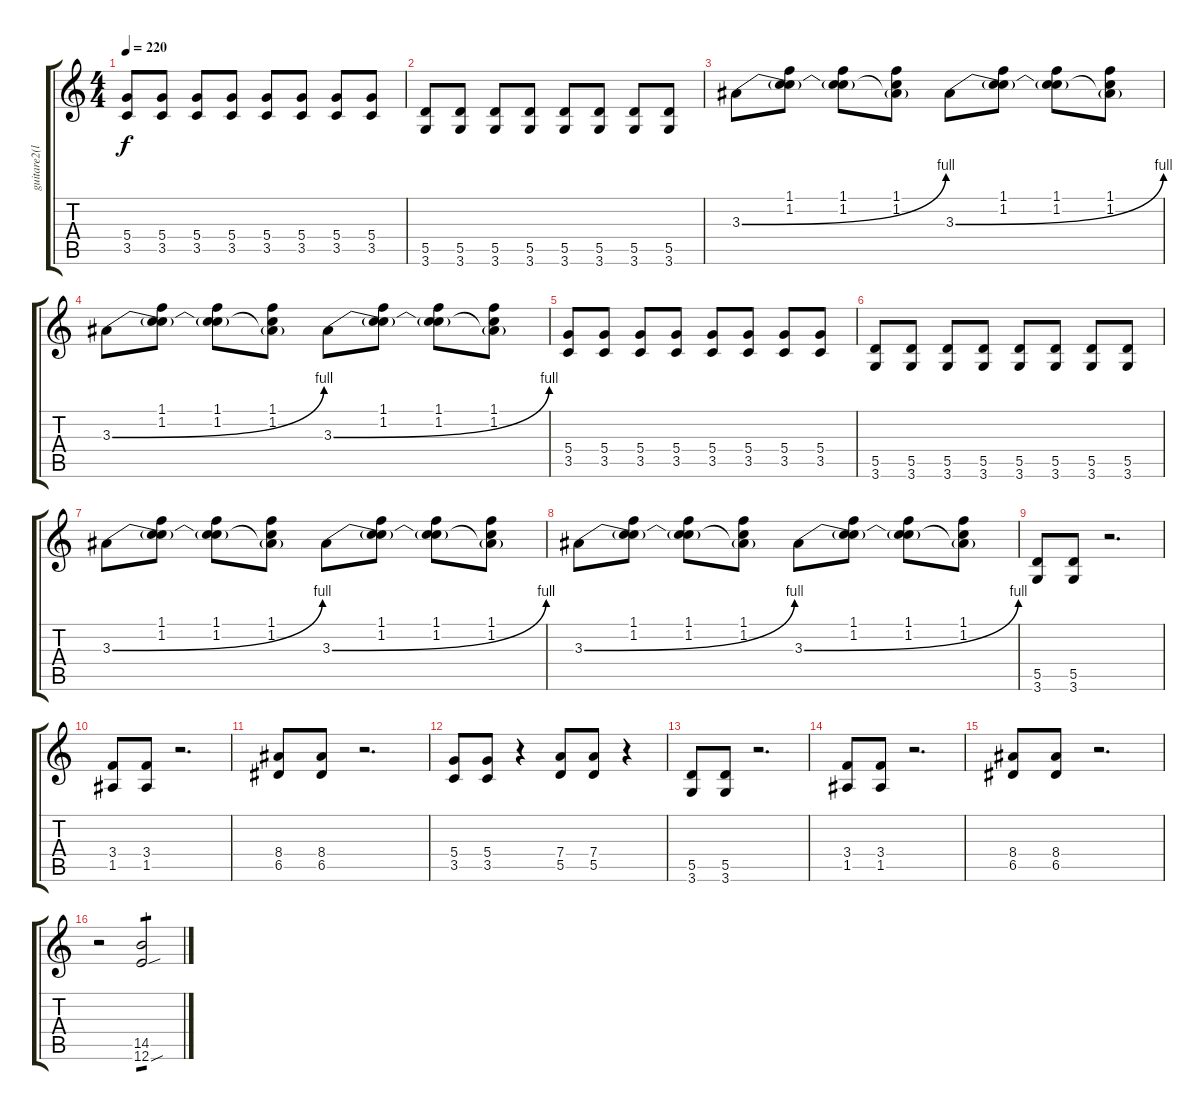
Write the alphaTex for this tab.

\track ("guitare2(lars)" "guitare2(l") {instrument distortionguitar}
\staff {score tabs}
\tuning (E4 B3 G3 D3 A2 E2) {hide}
\ts (4 4)
\tempo 220
\clef g2
\ks c
(5.4 3.5).8{dy f} (5.4 3.5).8 (5.4 3.5).8 (5.4 3.5).8 (5.4 3.5).8 (5.4 3.5).8 (5.4 3.5).8 (5.4 3.5).8 |
(5.5 3.6).8 (5.5 3.6).8 (5.5 3.6).8 (5.5 3.6).8 (5.5 3.6).8 (5.5 3.6).8 (5.5 3.6).8 (5.5 3.6).8 |
3.3{be (bend 0 0 60 4)}.8 (1.1 1.2 3.3{t}).8 (1.1 1.2 3.3{t}).8 (1.1 1.2 3.3{t}).8 3.3{be (bend 0 0 60 4)}.8 (1.1 1.2 3.3{t}).8 (1.1 1.2 3.3{t}).8 (1.1 1.2 3.3{t}).8 |
3.3{be (bend 0 0 60 4)}.8 (1.1 1.2 3.3{t}).8 (1.1 1.2 3.3{t}).8 (1.1 1.2 3.3{t}).8 3.3{be (bend 0 0 60 4)}.8 (1.1 1.2 3.3{t}).8 (1.1 1.2 3.3{t}).8 (1.1 1.2 3.3{t}).8 |
(5.4 3.5).8 (5.4 3.5).8 (5.4 3.5).8 (5.4 3.5).8 (5.4 3.5).8 (5.4 3.5).8 (5.4 3.5).8 (5.4 3.5).8 |
(5.5 3.6).8 (5.5 3.6).8 (5.5 3.6).8 (5.5 3.6).8 (5.5 3.6).8 (5.5 3.6).8 (5.5 3.6).8 (5.5 3.6).8 |
3.3{be (bend 0 0 60 4)}.8 (1.1 1.2 3.3{t}).8 (1.1 1.2 3.3{t}).8 (1.1 1.2 3.3{t}).8 3.3{be (bend 0 0 60 4)}.8 (1.1 1.2 3.3{t}).8 (1.1 1.2 3.3{t}).8 (1.1 1.2 3.3{t}).8 |
3.3{be (bend 0 0 60 4)}.8 (1.1 1.2 3.3{t}).8 (1.1 1.2 3.3{t}).8 (1.1 1.2 3.3{t}).8 3.3{be (bend 0 0 60 4)}.8 (1.1 1.2 3.3{t}).8 (1.1 1.2 3.3{t}).8 (1.1 1.2 3.3{t}).8 |
(5.5 3.6).8 (5.5 3.6).8 r.2{d} |
(3.4 1.5).8 (3.4 1.5).8 r.2{d} |
(8.4 6.5).8 (8.4 6.5).8 r.2{d} |
(5.4 3.5).8 (5.4 3.5).8 r.4 (7.4 5.5).8 (7.4 5.5).8 r.4 |
(5.5 3.6).8 (5.5 3.6).8 r.2{d} |
(3.4 1.5).8 (3.4 1.5).8 r.2{d} |
(8.4 6.5).8 (8.4 6.5).8 r.2{d} |
r.2 (14.5 12.6{sou}).2{tp 1}
